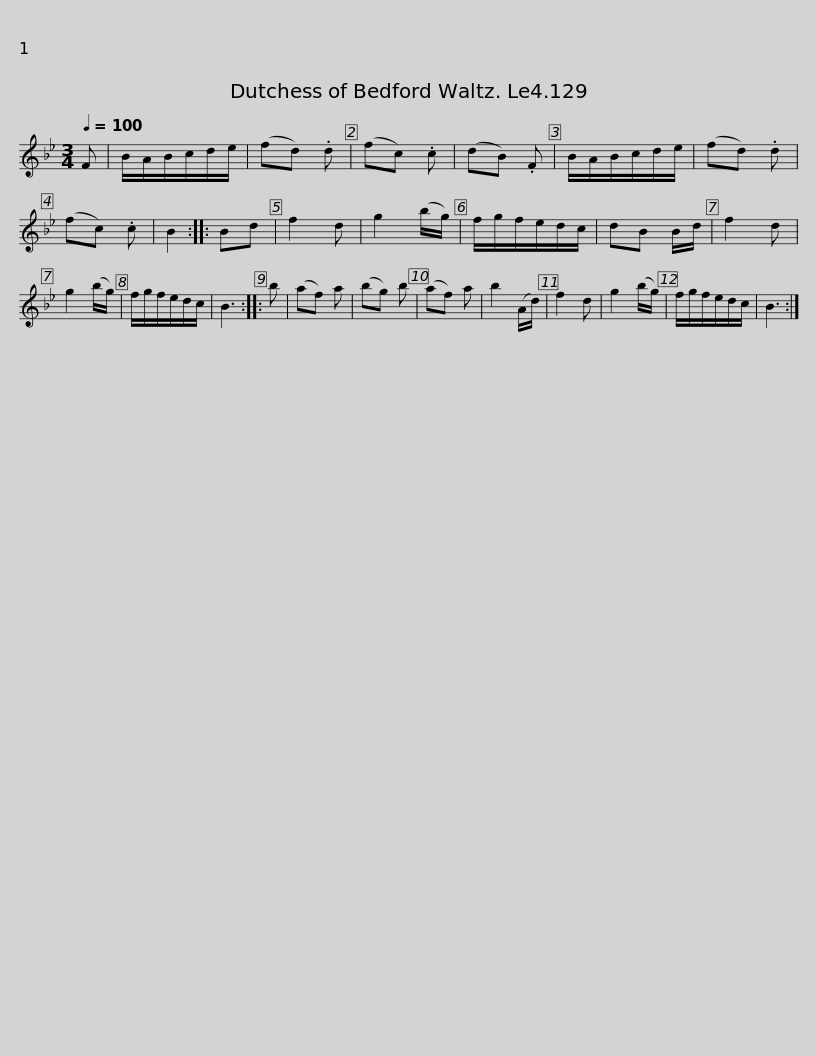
X:1
L:1/8
Q:1/4=100
M:3/4
I:linebreak $
K:Bb
V:1 treble
V:1
 F | B/A/B/c/d/e/ | (fd) .d | (fc) .c | (dB) .F | %5
 B/A/B/c/d/e/ | (fd) .d | (fc) .c | B2 :: Bd | %10
 f2 d | g2 (b/g/) |$ f/g/f/e/d/c/ | dB B/d/ | f2 d | %15
 g2 (b/g/) | f/g/f/e/d/c/ | B3 :: b | (af) a | %20
 (bg) b | (af) a | b2 (A/d/) | f2 d |$ g2 (b/g/) | %25
 f/g/f/e/d/c/ | B3 :| %27
